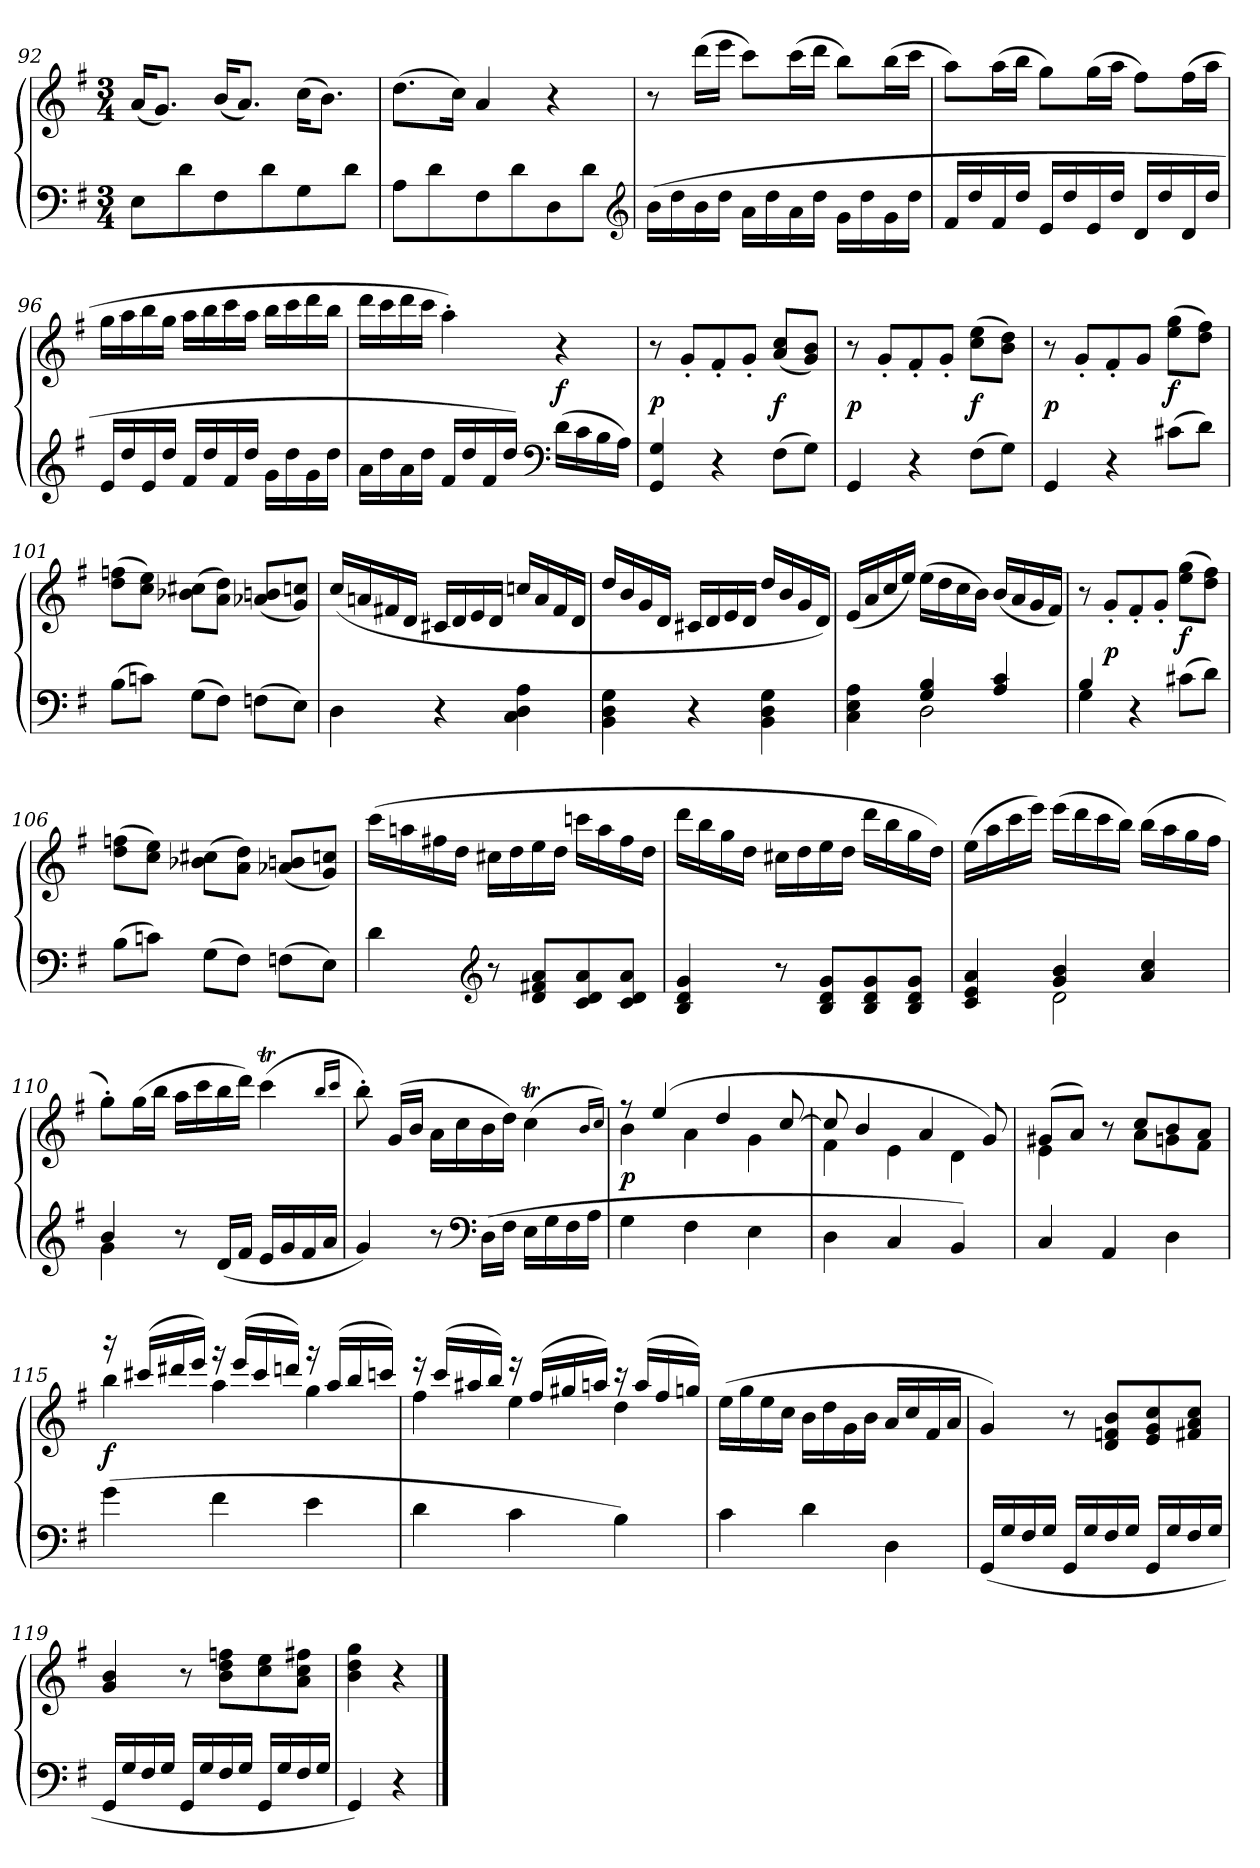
**kern	**kern	**dynam
*part1	*part1	*part1
*staff2	*staff1	*staff1/2
*clefF4	*clefG2	*
*k[f#]	*k[f#]	*
*G:	*G:	*
*M3/4	*M3/4	*
=92	=92	=92
8EL	(16aKL	.
.	8.gJ)	.
8d	.	.
8F#	(16bKL	.
.	8.aJ)	.
8d	.	.
8G	(16ccKL	.
.	8.bJ)	.
8dJ	.	.
=93	=93	=93
8AL	(8.ddL	.
8d	.	.
.	16ccJk)	.
8F#	4a	.
8d	.	.
8D	4r	.
8dJ	.	.
*clefG2	*	*
=94	=94	=94
(>16bLL	8r	.
16dd	.	.
16b	(16dddLL	.
16ddJJ	16eeeJJ	.
16aLL	8cccL)	.
16dd	.	.
16a	(16cccL	.
16ddJJ	16dddJJ	.
16gLL	8bbL)	.
16dd	.	.
16g	(16bbL	.
16ddJJ	16cccJJ	.
=95	=95	=95
16f#LL	8aaL)	.
16dd	.	.
16f#	(16aaL	.
16ddJJ	16bbJJ	.
16eLL	8ggL)	.
16dd	.	.
16e	(16ggL	.
16ddJJ	16aaJJ	.
16dLL	8ff#L)	.
16dd	.	.
16d	(16ff#L	.
16ddJJ	16aaJJ	.
=96	=96	=96
16eLL	16ggLL	.
16dd	16aa	.
16e	16bb	.
16ddJJ	16ggJJ	.
16f#LL	16aaLL	.
16dd	16bb	.
16f#	16ccc	.
16ddJJ	16aaJJ	.
16gLL	16bbLL	.
16dd	16ccc	.
16g	16ddd	.
16ddJJ	16bbJJ	.
=97	=97	=97
16aLL	16dddLL	.
16dd	16ccc	.
16a	16ddd	.
16ddJJ	16cccJJ	.
16f#LL	4aa')	.
16dd	.	.
16f#	.	.
16ddJJ)	.	.
*clefF4	*	*
(16dLL	4r	f
16c	.	.
16B	.	.
16AJJ)	.	.
=98	=98	=98
4GG 4G	8r	p
.	8g'L	.
4r	8f#'	.
.	8g'J	.
(8F#L	(8a 8ccL	f
8GJ)	8g 8bJ)	.
=99	=99	=99
4GG	8r	p
.	8g'L	.
4r	8f#'	.
.	8g'J	.
(8F#L	(8cc 8eeL	f
8GJ)	8b 8ddJ)	.
=100	=100	=100
4GG	8r	p
.	8g'L	.
4r	8f#'	.
.	8gJ	.
(8c#XL	(8ee 8ggL	f
8dJ)	8dd 8ff#J)	.
=101	=101	=101
(8BL	(8dd 8ffnL	.
8cnJ)	8cc 8eeJ)	.
(8GL	(8b-X 8cc#XL	.
8F#J)	8a 8ddJ)	.
(8FnL	(8a-X 8bnL	.
8EJ)	8g 8ccnJ)	.
=102	=102	=102
4D	(16ccLL	.
.	16an	.
.	16f#X	.
.	16dJJ	.
4r	16c#XLL	.
.	16d	.
.	16e	.
.	16dJJ	.
4C 4D 4A	16ccnLL	.
.	16a	.
.	16f#	.
.	16dJJ	.
=103	=103	=103
4BB 4D 4G	16ddLL	.
.	16b	.
.	16g	.
.	16dJJ	.
4r	16c#XLL	.
.	16d	.
.	16e	.
.	16dJJ	.
4BB 4D 4G	16ddLL	.
.	16b	.
.	16g	.
.	16dJJ)	.
=104	=104	=104
*^	*	*
4ryy	4C 4E 4A	(16eLL	.
.	.	16a	.
.	.	16cc	.
.	.	16eeJJ)	.
4G 4B	2D	(16eeLL	.
.	.	16dd	.
.	.	16cc	.
.	.	16bJJ)	.
4A 4c	.	(16bLL	.
.	.	16a	.
.	.	16g	.
.	.	16f#JJ)	.
=105	=105	=105	=105
4B	4G	8r	.
.	.	8g'L	p
4r	2ryy	8f#'	.
.	.	8g'J	.
(8c#X\L	.	(8ee 8ggL	f
8d\J)	.	8dd 8ff#J)	.
*v	*v	*	*
=106	=106	=106
(8BL	(8dd 8ffnL	.
8cnJ)	8cc 8eeJ)	.
(8GL	(8b-X 8cc#XL	.
8F#J)	8a 8ddJ)	.
(8FnL	(8a-X 8bnL	.
8EJ)	8g 8ccnJ)	.
=107	=107	=107
4d	(16cccLL	.
.	16aan	.
.	16ff#X	.
.	16ddJJ	.
*clefG2	*	*
8r	16cc#XLL	.
.	16dd	.
8d 8f#X 8aL	16ee	.
.	16ddJJ	.
8c 8d 8a	16cccnLL	.
.	16aa	.
8c 8d 8aJ	16ff#	.
.	16ddJJ	.
=108	=108	=108
4B 4d 4g	16dddLL	.
.	16bb	.
.	16gg	.
.	16ddJJ	.
8r	16cc#XLL	.
.	16dd	.
8B 8d 8gL	16ee	.
.	16ddJJ	.
8B 8d 8g	16dddLL	.
.	16bb	.
8B 8d 8gJ	16gg	.
.	16ddJJ)	.
=109	=109	=109
*^	*	*
4c 4e 4a	4ryy	(16eeLL	.
.	.	16aa	.
.	.	16ccc	.
.	.	16eeeJJ)	.
4g 4b	2d	(16eeeLL	.
.	.	16ddd	.
.	.	16ccc	.
.	.	16bbJJ)	.
4a 4cc	.	(16bbLL	.
.	.	16aa	.
.	.	16gg	.
.	.	16ff#JJ	.
=110	=110	=110	=110
4b	4g	8gg'L)	.
.	.	(16ggL	.
.	.	16bbJJ	.
8r	2ryy	16aaLL	.
.	.	16ccc	.
(16dLL	.	16bb	.
16f#JJ	.	16dddJJ)	.
16eLL	.	(4cccT	.
16g	.	.	.
16f#	.	.	.
16aJJ	.	.	.
*v	*v	*	*
.	16qbb/LL	.
.	16qccc/JJ	.
=111	=111	=111
4g)	8bbTTT')	.
.	(16gLL	.
.	16bJJ	.
8r	16aLL	.
.	16cc	.
*clefF4	*	*
(16DLL	16b	.
16F#JJ	16ddJJ)	.
16ELL	(<4ccT	.
16G	.	.
16F#	.	.
16AJJ	.	.
.	16qb/LL	.
.	16qcc/JJ)	.
=112	=112	=112
*	*^	*
4G	8r	4b	p
.	(4ee	.	.
4F#	.	4a	.
.	4dd	.	.
4E	.	4g	.
.	[8cc	.	.
=113	=113	=113	=113
4D	8cc]	4f#	.
.	4b	.	.
4C	.	4e	.
.	4a	.	.
4BB)	.	4d	.
.	8g)	.	.
=114	=114	=114	=114
4C	(8g#XL	4e	.
.	8aJ)	.	.
4AA	8r	8ryy	.
.	8ccL	8aL	.
4D	8b	8gn	.
.	8aJ	8f#J	.
=115	=115	=115	=115
(4g	16r	4bb	f
.	(16ccc#XLL	.	.
.	16ddd#X	.	.
.	16eeeJJ)	.	.
4f#	16r	4aa	.
.	(16eeeLL	.	.
.	16ccc#	.	.
.	16dddnJJ)	.	.
4e	16r	4gg	.
.	(16aaLL	.	.
.	16bb	.	.
.	16cccnJJ)	.	.
=116	=116	=116	=116
4d	16r	4ff#	.
.	(16cccLL	.	.
.	16aa#X	.	.
.	16bbJJ)	.	.
4c	16r	4ee	.
.	(16ff#LL	.	.
.	16gg#X	.	.
.	16aanJJ)	.	.
4B)	16r	4dd	.
.	(16aaLL	.	.
.	16ff#	.	.
.	16ggnJJ)	.	.
*	*v	*v	*
=117	=117	=117
4c	(16eeLL	.
.	16gg	.
.	16ee	.
.	16ccJJ	.
4d	16bLL	.
.	16dd	.
.	16g	.
.	16bJJ	.
4D	16aLL	.
.	16cc	.
.	16f#	.
.	16aJJ	.
=118	=118	=118
(16GG/LL	4g)	.
16G/	.	.
16F#/	.	.
16G/JJ	.	.
16GG/LL	8r	.
16G/	.	.
16F#/	8d 8fn 8bL	.
16G/JJ	.	.
16GG/LL	8e 8g 8cc	.
16G/	.	.
16F#/	8f#X 8a 8ccJ	.
16G/JJ	.	.
=119	=119	=119
16GG/LL	4g 4b	.
16G/	.	.
16F#/	.	.
16G/JJ	.	.
16GG/LL	8r	.
16G/	.	.
16F#/	8b 8dd 8ffnL	.
16G/JJ	.	.
16GG/LL	8cc 8ee	.
16G/	.	.
16F#/	8a 8cc 8ff#XJ	.
16G/JJ	.	.
=120	=120	=120
4GG)	4b 4dd 4gg	.
4r	4r	.
==	==	==
*-	*-	*-
